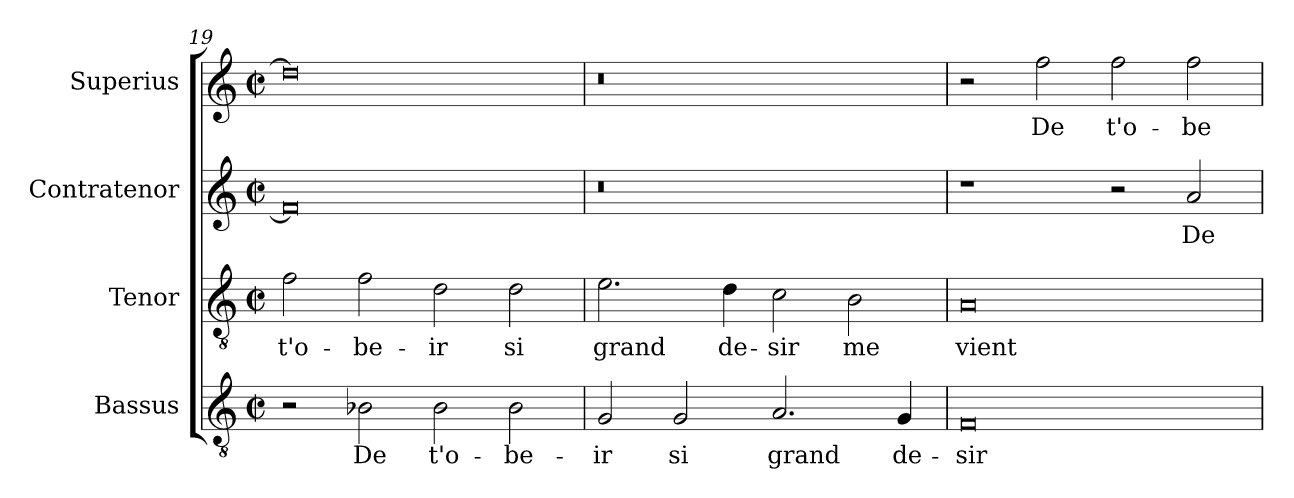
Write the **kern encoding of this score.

**kern	**text	**kern	**text	**kern	**text	**kern	**text
*part4	*part4	*part3	*part3	*part2	*part2	*part1	*part1
*staff4	*staff4	*staff3	*staff3	*staff2	*staff2	*staff1	*staff1
*I"Bassus	*	*I"Tenor	*	*I"Contratenor	*	*I"Superius	*
*	*	*I'T.	*	*	*	*I'S.	*
*clefGv2	*	*clefGv2	*	*clefG2	*	*clefG2	*
*k[]	*	*k[]	*	*k[]	*	*k[]	*
*C:	*	*C:	*	*C:	*	*C:	*
*M2/2	*	*M2/2	*	*M2/2	*	*M2/2	*
*met(c|)	*	*met(c|)	*	*met(c|)	*	*met(c|)	*
=19	=19	=19	=19	=19	=19	=19	=19
2r	.	2f\	t'o-	0f/]	.	0dd\]	.
2B-X\	De	2f\	-be-	.	.	.	.
2B-\	t'o-	2d\	-ir	.	.	.	.
2B-\	-be-	2d\	si	.	.	.	.
!!LO:LB:g=z
=20	=20	=20	=20	=20	=20	=20	=20
!	!	!	!	!LO:N:vis=0	!	!LO:N:vis=0	!
2G/	-ir	2.e\	grand	1r	.	1r	.
2G/	si	.	.	.	.	.	.
.	.	4d\	de-	.	.	.	.
2.A/	grand	2c\	-sir	1ryy	.	1ryy	.
.	.	2B\	me	.	.	.	.
4G/	de-	.	.	.	.	.	.
=21	=21	=21	=21	=21	=21	=21	=21
0F/	-sir	0A/	vient	1r	.	2r	.
.	.	.	.	.	.	2ff\	De
.	.	.	.	2r	.	2ff\	t'o-
.	.	.	.	2a/	De	2ff\	-be-
=	=	=	=	=	=	=	=
*-	*-	*-	*-	*-	*-	*-	*-
